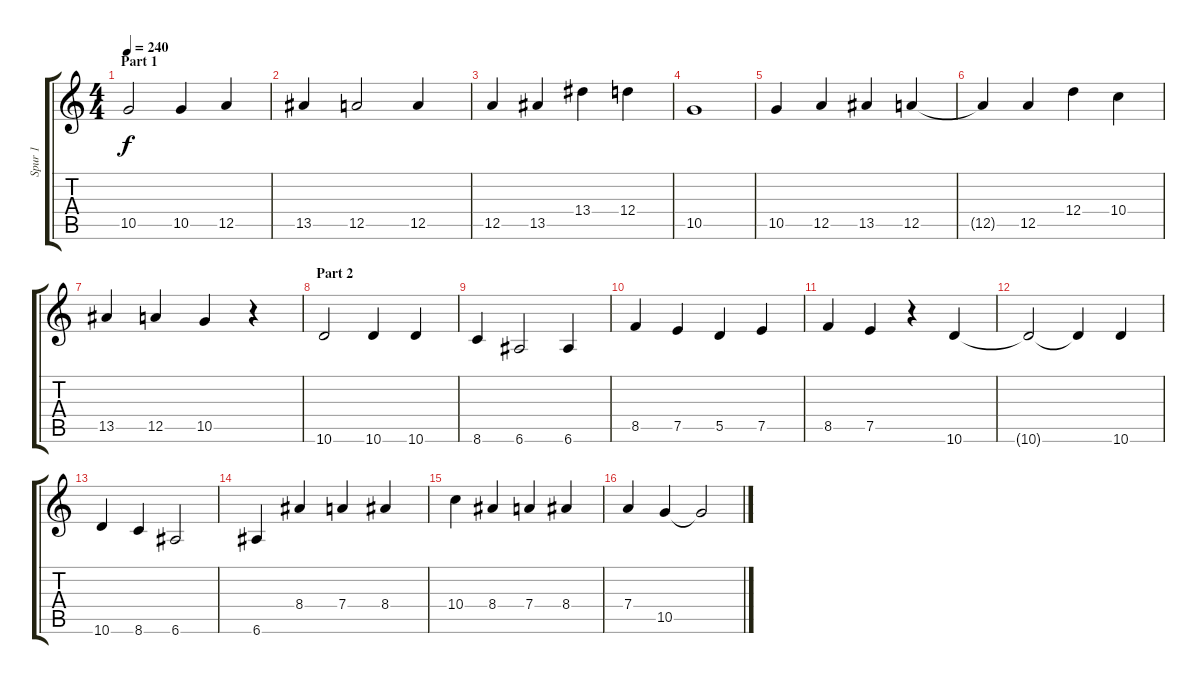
\track ("Spur 1" "Spur 1") {instrument electricguitarclean}
\staff {score tabs}
\tuning (E4 B3 G3 D3 A2 E2) {hide}
\ts (4 4)
\section ("" "Part 1")
\tempo 240
\clef g2
\ks c
10.5.2{dy f instrument electricguitarclean} 10.5.4 12.5.4 |
13.5.4 12.5.2 12.5.4 |
12.5.4 13.5.4 13.4.4 12.4.4 |
10.5.1 |
10.5.4 12.5.4 13.5.4 12.5.4 |
12.5{t}.4 12.5.4 12.4.4 10.4.4 |
13.5.4 12.5.4 10.5.4 r.4 |
\section ("" "Part 2")
10.6.2 10.6.4 10.6.4 |
8.6.4 6.6.2 6.6.4 |
8.5.4 7.5.4 5.5.4 7.5.4 |
8.5.4 7.5.4 r.4 10.6.4 |
10.6{t}.2 10.6{t}.4 10.6.4 |
10.6.4 8.6.4 6.6.2 |
6.6.4 8.4.4 7.4.4 8.4.4 |
10.4.4 8.4.4 7.4.4 8.4.4 |
7.4.4 10.5.4 10.5{t}.2
